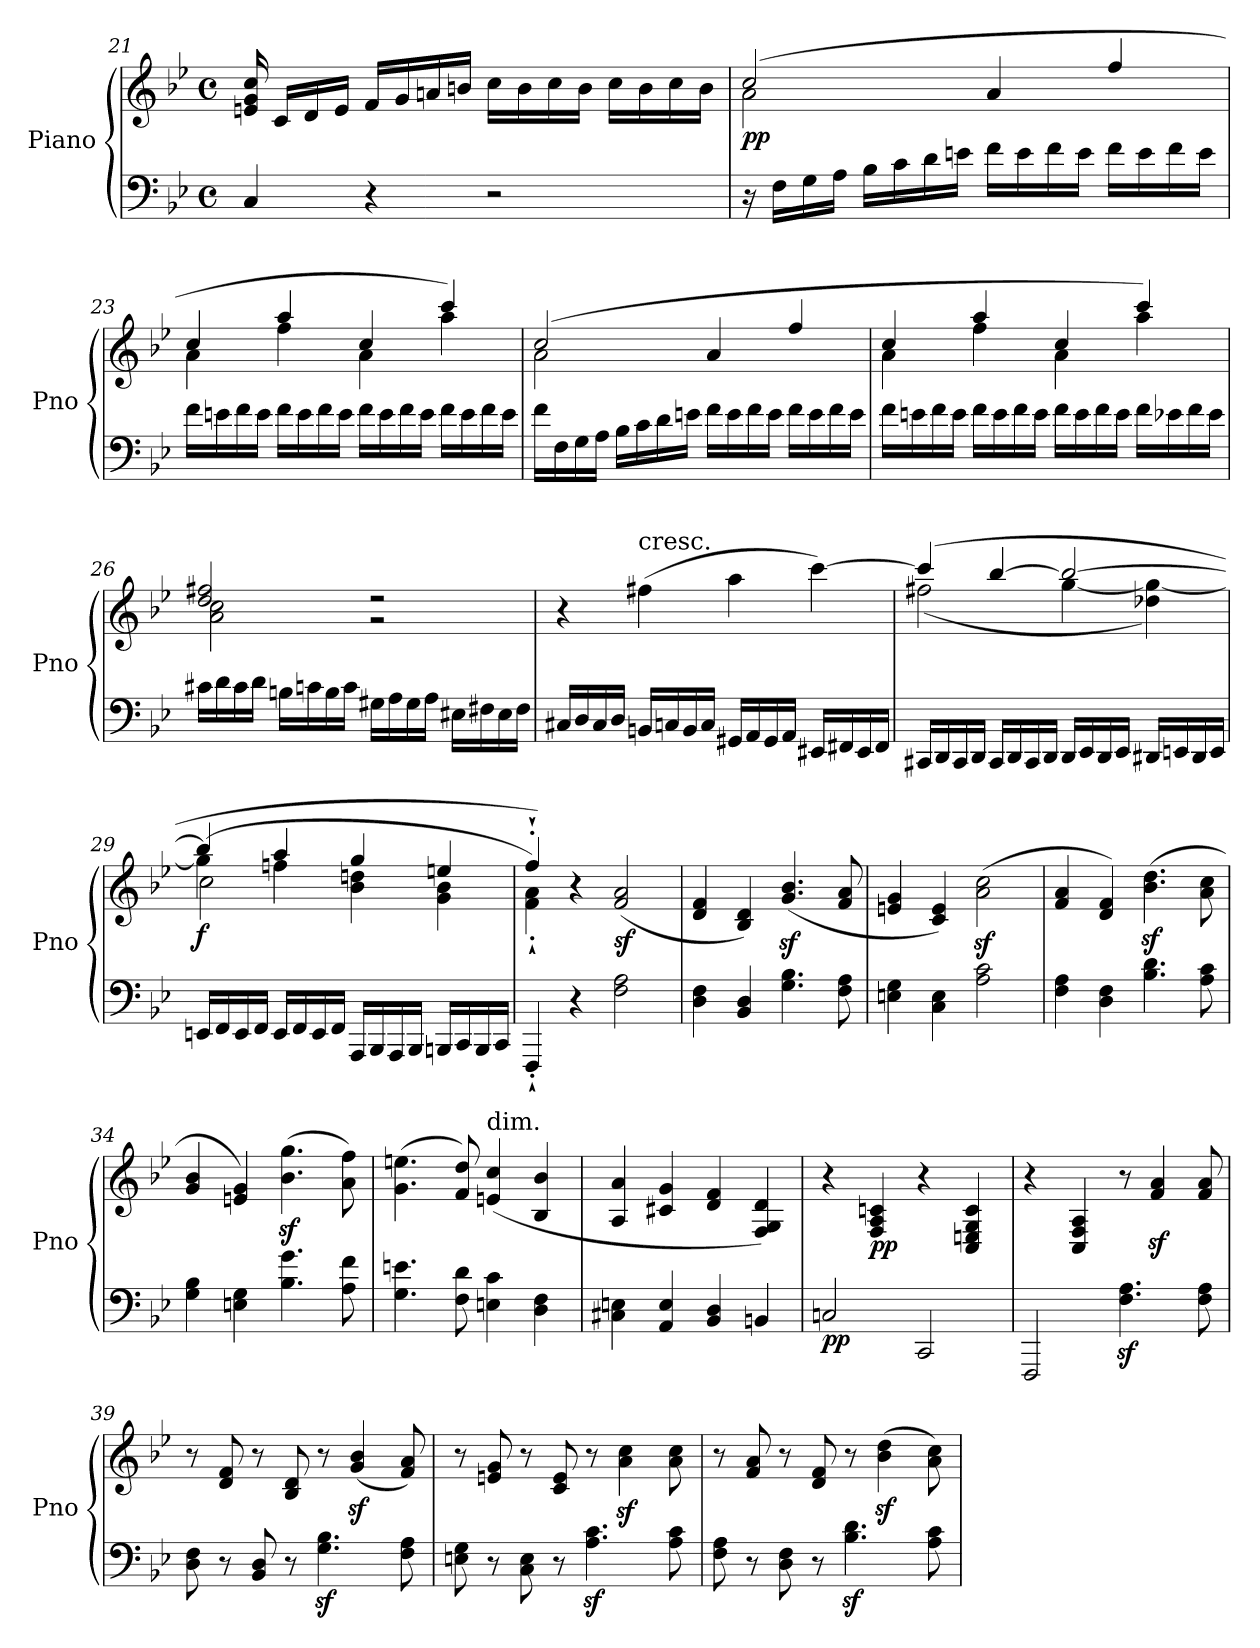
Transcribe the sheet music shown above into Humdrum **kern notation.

**kern	**kern	**dynam
*part1	*part1	*part1
*staff2	*staff1	*staff1/2
*I"Piano	*	*
*I'Pno	*	*
*clefF4	*clefG2	*
*k[b-e-]	*k[b-e-]	*
*B-:	*B-:	*
*M4/4	*M4/4	*
*met(c)	*met(c)	*
=21	=21	=21
4C/	16en/ 16g/ 16cc/	.
.	16c/LL	.
.	16d/	.
.	16e/JJ	.
4r	16f/LL	.
.	16g/	.
.	16an/	.
.	16bn/JJ	.
2r	16cc\LL	.
.	16b\	.
.	16cc\	.
.	16b\JJ	.
.	16cc\LL	.
.	16b\	.
.	16cc\	.
.	16b\JJ	.
!!LO:LB:g=z
=22	=22	=22
*	*^	*
!	!	!	!LO:DY:b
16r	(>2cc/	2a\	pp
16F\LL	.	.	.
16G\	.	.	.
16A\JJ	.	.	.
16B-\LL	.	.	.
16c\	.	.	.
16d\	.	.	.
16en\JJ	.	.	.
16f\LL	4a/	2ryy	.
16e\	.	.	.
16f\	.	.	.
16e\JJ	.	.	.
16f\LL	4ff/	.	.
16e\	.	.	.
16f\	.	.	.
16e\JJ	.	.	.
=23	=23	=23	=23
16f\LL	4cc/	4a\	.
16en\	.	.	.
16f\	.	.	.
16e\JJ	.	.	.
16f\LL	4aa/	4ff\	.
16e\	.	.	.
16f\	.	.	.
16e\JJ	.	.	.
16f\LL	4cc/	4a\	.
16e\	.	.	.
16f\	.	.	.
16e\JJ	.	.	.
16f\LL	4ccc/)	4aa\	.
16e\	.	.	.
16f\	.	.	.
16e\JJ	.	.	.
!!LO:LB:g=z	!!
=24	=24	=24	=24
16f\LL	(>2cc/	2a\	.
16F\	.	.	.
16G\	.	.	.
16A\JJ	.	.	.
16B-\LL	.	.	.
16c\	.	.	.
16d\	.	.	.
16en\JJ	.	.	.
16f\LL	4a/	2ryy	.
16e\	.	.	.
16f\	.	.	.
16e\JJ	.	.	.
16f\LL	4ff/	.	.
16e\	.	.	.
16f\	.	.	.
16e\JJ	.	.	.
=25	=25	=25	=25
16f\LL	4cc/	4a\	.
16en\	.	.	.
16f\	.	.	.
16e\JJ	.	.	.
16f\LL	4aa/	4ff\	.
16e\	.	.	.
16f\	.	.	.
16e\JJ	.	.	.
16f\LL	4cc/	4a\	.
16e\	.	.	.
16f\	.	.	.
16e\JJ	.	.	.
16f\LL	4ccc/)	4aa\	.
16e-X\	.	.	.
16f\	.	.	.
16e-\JJ	.	.	.
!!LO:PB:g=z	!!
=26	=26	=26	=26
16c#X\LL	2dd/ 2ff#X/	2a\ 2cc\	.
16d\	.	.	.
16c#\	.	.	.
16d\JJ	.	.	.
16Bn\LL	.	.	.
16cn\	.	.	.
16B\	.	.	.
16c\JJ	.	.	.
16G#X\LL	2r	2r	.
16A\	.	.	.
16G#\	.	.	.
16A\JJ	.	.	.
16E#X\LL	.	.	.
16F#X\	.	.	.
16E#\	.	.	.
16F#\JJ	.	.	.
*	*v	*v	*
=27	=27	=27
16C#X/LL	4r	.
16D/	.	.
16C#/	.	.
16D/JJ	.	.
!	!LO:TX:a:t=cresc.	!
16BBn/LL	(>4ff#X\	.
16Cn/	.	.
16BB/	.	.
16C/JJ	.	.
16GG#X/LL	4aa\	.
16AA/	.	.
16GG#/	.	.
16AA/JJ	.	.
16EE#X/LL	[4ccc\)	.
16FF#X/	.	.
16EE#/	.	.
16FF#/JJ	.	.
!!LO:LB:g=z
=28	=28	=28
*	*^	*
16CC#X/LL	(>4ccc/]	(<2ff#X\	.
16DD/	.	.	.
16CC#/	.	.	.
16DD/JJ	.	.	.
16CC#/LL	[4bb-/	.	.
16DD/	.	.	.
16CC#/	.	.	.
16DD/JJ	.	.	.
16DD/LL	2bb-/_	[4gg\	.
16EE-/	.	.	.
16DD/	.	.	.
16EE-/JJ	.	.	.
16DD#X/LL	.	4dd-X\ 4gg\_)	.
16EEn/	.	.	.
16DD#/	.	.	.
16EE/JJ	.	.	.
=29	=29	=29	=29
*	*	*^	*
!	!	!	!	!LO:DY:b
16EEn/LL	4bb-/]	4gg\]	(<2cc\	f
16FF/	.	.	.	.
16EE/	.	.	.	.
16FF/JJ	.	.	.	.
16EE/LL	4aa/	4ffn\	.	.
16FF/	.	.	.	.
16EE/	.	.	.	.
16FF/JJ	.	.	.	.
16AAA/LL	4gg/	4b-\ 4ddn\	2ryy	.
16BBB-/	.	.	.	.
16AAA/	.	.	.	.
16BBB-/JJ	.	.	.	.
16BBBn/LL	4een/	4g\ 4b-\	.	.
16CC/	.	.	.	.
16BBB/	.	.	.	.
16CC/JJ	.	.	.	.
*	*	*v	*v	*
!!LO:LB:g=z
=30	=30	=30	=30
4FFF'`/	4ff'`/)	4f\'` 4a\'`)	.
4r	4r	2.ryy	.
!	!	!	!LO:DY:b
2F\ 2A\	(>2f/ 2a/	.	sf
*	*v	*v	*
=31	=31	=31
4D\ 4F\	4d/ 4f/	.
4BB-/ 4D/	4B-/ 4d/)	.
4.G\ 4.B-\	(<4.g/z< 4.b-/z<	.
8F\ 8A\	8f/ 8a/	.
=32	=32	=32
4En\ 4G\	4en/ 4g/	.
4C\ 4E\	4c/ 4e/)	.
2A\ 2c\	(>2a\z< 2cc\z<	.
=33	=33	=33
4F\ 4A\	4f/ 4a/	.
4D\ 4F\	4d/ 4f/)	.
4.B-\ 4.d\	(>4.b-\z< 4.dd\z<	.
8A\ 8c\	8a\ 8cc\	.
=34	=34	=34
4G\ 4B-\	4g/ 4b-/	.
4En\ 4G\	4en/ 4g/)	.
4.B-\ 4.g\	(>4.b-\z< 4.gg\z<	.
8A\ 8f\	8a\ 8ff\)	.
=35	=35	=35
4.G\ 4.en\	(>4.g\ 4.een\	.
8F\ 8d\	8f/ 8dd/)	.
!	!LO:TX:a:t=dim.	!
4En\ 4c\	(>4en/ 4cc/	.
4D\ 4F\	4B-/ 4b-/	.
=36	=36	=36
4C#X\ 4En\	4A/ 4a/	.
4AA/ 4E/	4c#X/ 4g/	.
4BB-/ 4D/	4d/ 4f/	.
4BBn/	4F/ 4G/ 4d/)	.
=37	=37	=37
!	!	!LO:DY:b=2
2Cn/	4r	pp
!	!	!LO:DY:b
.	4F/ 4A/ 4cn/	pp
2CC/	4r	.
.	4C/ 4En/ 4G/ 4c/	.
!!LO:LB:g=z
=38	=38	=38
2FFF/	4r	.
.	4C/ 4F/ 4A/	.
4.F\z< 4.A\z<	8r	.
.	4f/z< 4a/z<	.
8F\ 8A\	8f/ 8a/	.
=39	=39	=39
8D\ 8F\	8r	.
8r	8d/ 8f/	.
8BB-/ 8D/	8r	.
8r	8B-/ 8d/	.
4.G\z< 4.B-\z<	8r	.
.	(<4g/z< 4b-/z<	.
8F\ 8A\	8f/ 8a/)	.
=40	=40	=40
8En\ 8G\	8r	.
8r	8en/ 8g/	.
8C\ 8E\	8r	.
8r	8c/ 8e/	.
4.A\z< 4.c\z<	8r	.
.	4a\z< 4cc\z<	.
8A\ 8c\	8a\ 8cc\	.
=41	=41	=41
8F\ 8A\	8r	.
8r	8f/ 8a/	.
8D\ 8F\	8r	.
8r	8d/ 8f/	.
4.B-\z< 4.d\z<	8r	.
.	(>4b-\z< 4dd\z<	.
8A\ 8c\	8a\ 8cc\)	.
=	=	=
*-	*-	*-
